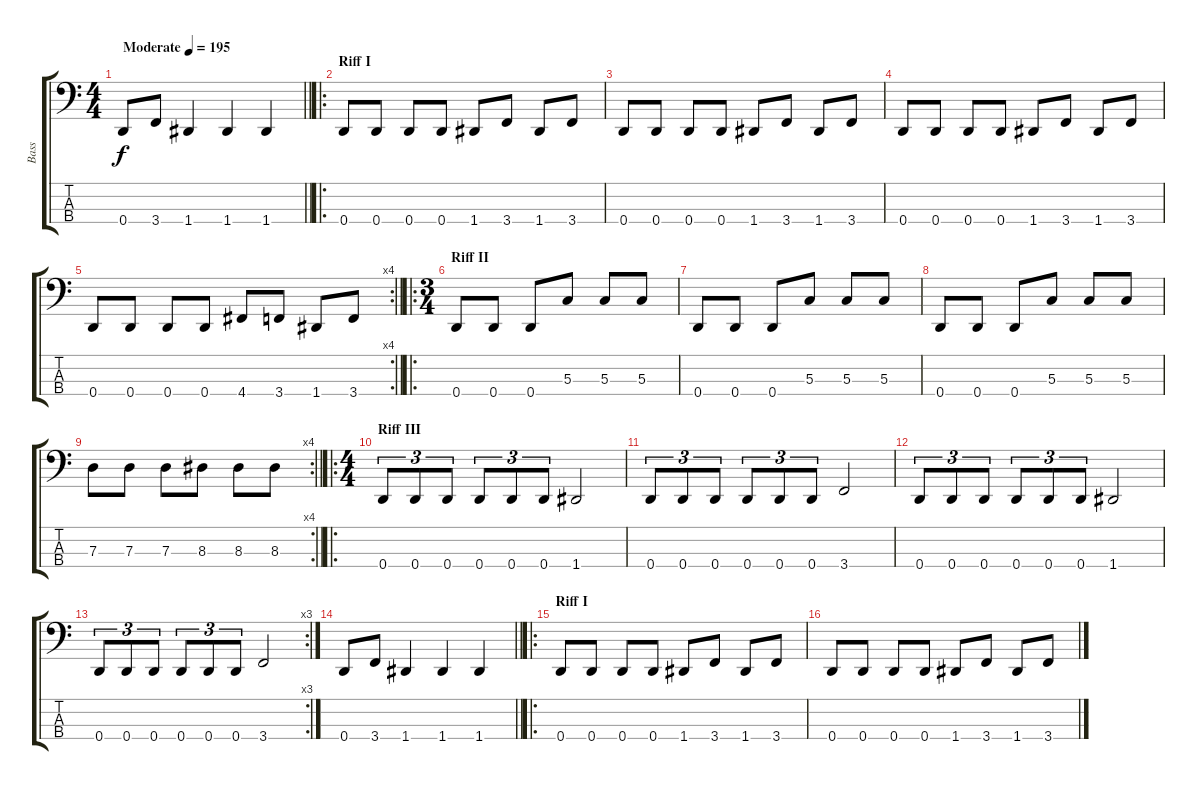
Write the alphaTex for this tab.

\track ("Bass" "Bass") {instrument electricbassfinger}
\staff {score tabs}
\tuning (F2 C2 G1 D1) {hide}
\ts (4 4)
\tempo (195 "Moderate")
\clef f4
\barLineRight lightlight
\ks c
0.4.8{dy f instrument electricbassfinger} 3.4.8 1.4.4 1.4.4 1.4.4 |
\ro
\section ("" "Riff I")
0.4.8 0.4.8 0.4.8 0.4.8 1.4.8 3.4.8 1.4.8 3.4.8 |
0.4.8 0.4.8 0.4.8 0.4.8 1.4.8 3.4.8 1.4.8 3.4.8 |
0.4.8 0.4.8 0.4.8 0.4.8 1.4.8 3.4.8 1.4.8 3.4.8 |
\rc 4
\barLineRight lightlight
0.4.8 0.4.8 0.4.8 0.4.8 4.4.8 3.4.8 1.4.8 3.4.8 |
\ro
\ts (3 4)
\section ("" "Riff II")
0.4.8 0.4.8 0.4.8 5.3.8 5.3.8 5.3.8 |
0.4.8 0.4.8 0.4.8 5.3.8 5.3.8 5.3.8 |
0.4.8 0.4.8 0.4.8 5.3.8 5.3.8 5.3.8 |
\rc 4
\barLineRight lightlight
7.3.8 7.3.8 7.3.8 8.3.8 8.3.8 8.3.8 |
\ro
\ts (4 4)
\section ("" "Riff III")
0.4.8{tu (3 2)} 0.4.8{tu (3 2)} 0.4.8{tu (3 2)} 0.4.8{tu (3 2)} 0.4.8{tu (3 2)} 0.4.8{tu (3 2)} 1.4.2 |
0.4.8{tu (3 2)} 0.4.8{tu (3 2)} 0.4.8{tu (3 2)} 0.4.8{tu (3 2)} 0.4.8{tu (3 2)} 0.4.8{tu (3 2)} 3.4.2 |
0.4.8{tu (3 2)} 0.4.8{tu (3 2)} 0.4.8{tu (3 2)} 0.4.8{tu (3 2)} 0.4.8{tu (3 2)} 0.4.8{tu (3 2)} 1.4.2 |
\rc 3
0.4.8{tu (3 2)} 0.4.8{tu (3 2)} 0.4.8{tu (3 2)} 0.4.8{tu (3 2)} 0.4.8{tu (3 2)} 0.4.8{tu (3 2)} 3.4.2 |
\barLineRight lightlight
0.4.8 3.4.8 1.4.4 1.4.4 1.4.4 |
\ro
\section ("" "Riff I")
0.4.8 0.4.8 0.4.8 0.4.8 1.4.8 3.4.8 1.4.8 3.4.8 |
0.4.8 0.4.8 0.4.8 0.4.8 1.4.8 3.4.8 1.4.8 3.4.8
